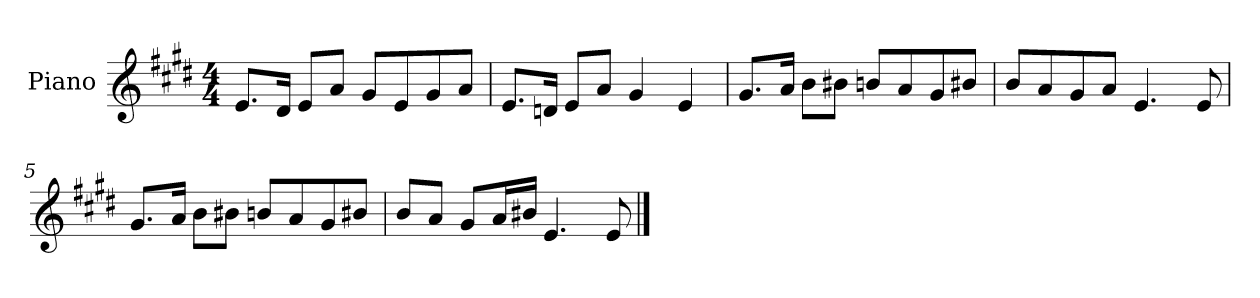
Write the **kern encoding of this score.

**kern
*part1
*staff1
*I"Piano
*I'P-no
*clefG2
*k[f#c#g#d#]
*M4/4
*MM90
=1
8.e/L
16d#/Jk
8e/L
8a/J
8g#/L
8e/
8g#/
8a/J
=2
8.e/L
16dn/Jk
8e/L
8a/J
4g#/
4e/
=3
8.g#/L
16a/Jk
8b\L
8b#X\J
8bn/L
8a/
8g#/
8b#X/J
=4
8b/L
8a/
8g#/
8a/J
4.e/
8e/
!!LO:LB:g=z
=5
8.g#/L
16a/Jk
8b\L
8b#X\J
8bn/L
8a/
8g#/
8b#X/J
=6
8b/L
8a/J
8g#/L
16a/L
16b#X/JJ
4.e/
8e/
==
*-
